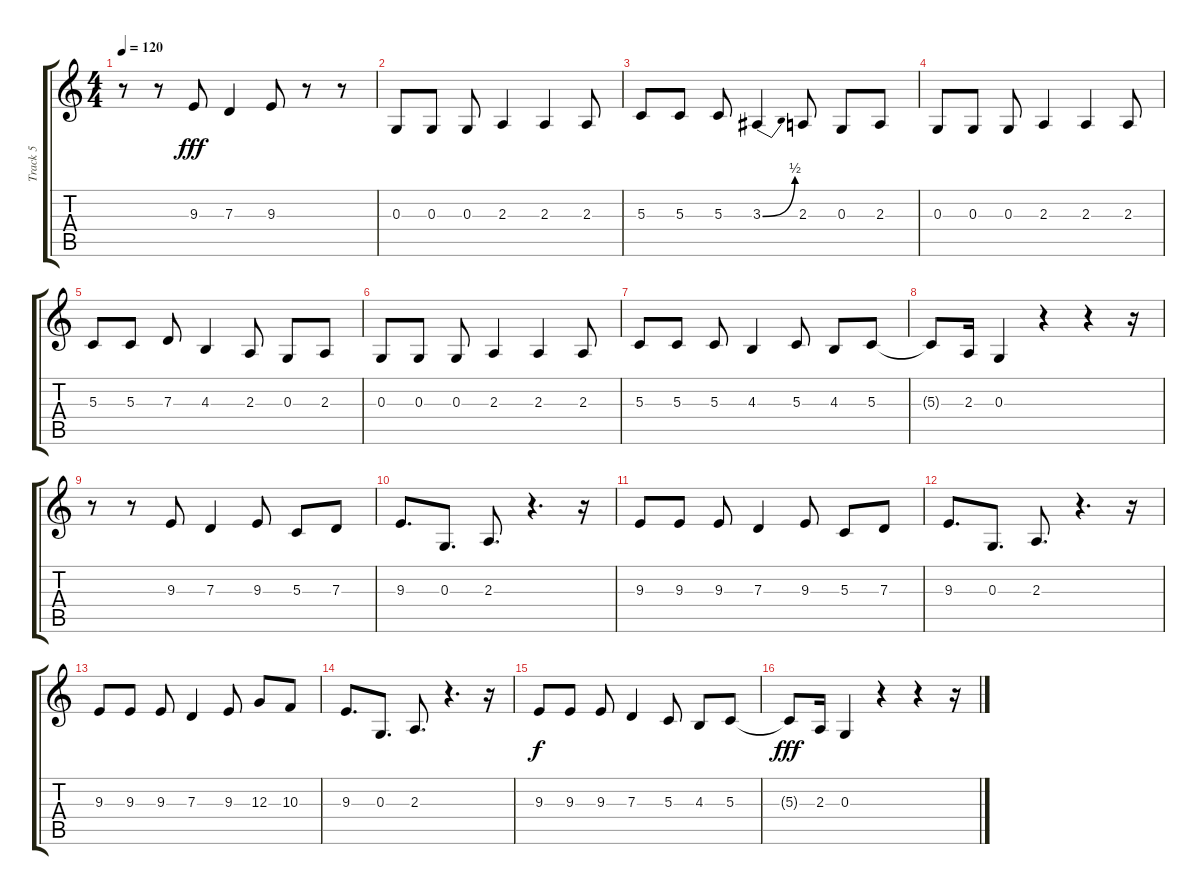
\track ("Track 5" "Track 5") {instrument panflute}
\staff {score tabs}
\tuning (E4 B3 G3 D3 A2 E2) {hide}
\ts (4 4)
\tempo 120
\clef g2
\ks c
r.8{dy fff} r.8 9.3.8 7.3.4 9.3.8 r.8 r.8 |
0.3.8 0.3.8 0.3.8 2.3.4 2.3.4 2.3.8 |
5.3.8 5.3.8 5.3.8 3.3{be (bend 0 0 60 2)}.4 2.3.8 0.3.8 2.3.8 |
0.3.8 0.3.8 0.3.8 2.3.4 2.3.4 2.3.8 |
5.3.8 5.3.8 7.3.8 4.3.4 2.3.8 0.3.8 2.3.8 |
0.3.8 0.3.8 0.3.8 2.3.4 2.3.4 2.3.8 |
5.3.8 5.3.8 5.3.8 4.3.4 5.3.8 4.3.8 5.3.8 |
5.3{t}.8 2.3.16 0.3.4 r.4 r.4 r.16 |
r.8 r.8 9.3.8 7.3.4 9.3.8 5.3.8 7.3.8 |
9.3.8{d} 0.3.8{d} 2.3.8{d} r.4{d} r.16 |
9.3.8 9.3.8 9.3.8 7.3.4 9.3.8 5.3.8 7.3.8 |
9.3.8{d} 0.3.8{d} 2.3.8{d} r.4{d} r.16 |
9.3.8 9.3.8 9.3.8 7.3.4 9.3.8 12.3.8 10.3.8 |
9.3.8{d} 0.3.8{d} 2.3.8{d} r.4{d} r.16 |
9.3.8{dy f} 9.3.8 9.3.8 7.3.4 5.3.8 4.3.8 5.3.8 |
5.3{t}.8{dy fff} 2.3.16 0.3.4 r.4 r.4 r.16
